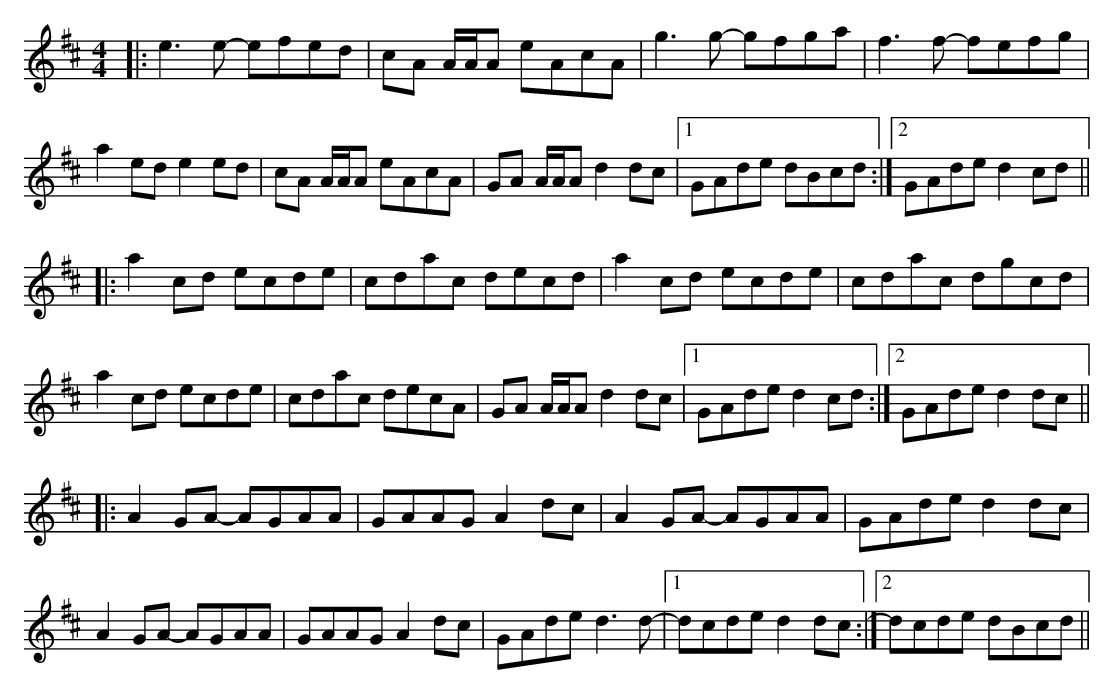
X:1
M:4/4
K:Amix
|:e3 e- efed|cA A/A/A eAcA|g3 g- gfga|f3 f- fefg|
a2 ed e2 ed|cA A/A/A eAcA|GA A/A/A d2 dc|1 GAde dBcd:|2 GAde d2 cd||
|:a2 cd ecde|cdac decd|a2 cd ecde|cdac dgcd|
a2 cd ecde|cdac decA|GA A/A/A d2 dc|1 GAde d2 cd:|2 GAde d2 dc||
|:A2 GA- AGAA|GAAG A2 dc|A2 GA- AGAA|GAde d2 dc|
A2 GA- AGAA|GAAG A2 dc|GAde d3 d-|1 dcde d2 dc:|2 dcde dBcd||
